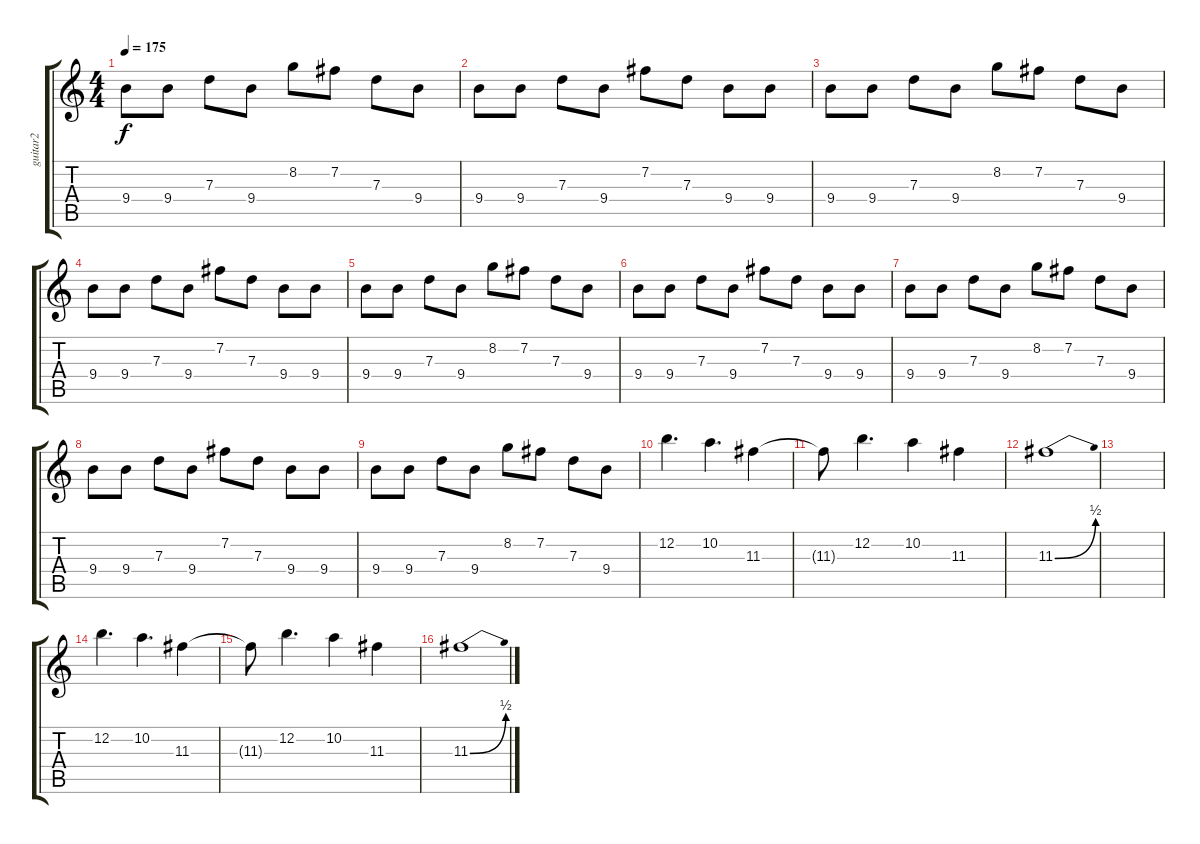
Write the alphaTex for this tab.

\track ("guitar2" "guitar2") {instrument acousticguitarsteel}
\staff {score tabs}
\tuning (E4 B3 G3 D3 A2 E2) {hide}
\ts (4 4)
\tempo 175
\clef g2
\ks c
9.4.8{dy f} 9.4.8 7.3.8 9.4.8 8.2.8 7.2.8 7.3.8 9.4.8 |
9.4.8 9.4.8 7.3.8 9.4.8 7.2.8 7.3.8 9.4.8 9.4.8 |
9.4.8 9.4.8 7.3.8 9.4.8 8.2.8 7.2.8 7.3.8 9.4.8 |
9.4.8 9.4.8 7.3.8 9.4.8 7.2.8 7.3.8 9.4.8 9.4.8 |
9.4.8 9.4.8 7.3.8 9.4.8 8.2.8 7.2.8 7.3.8 9.4.8 |
9.4.8 9.4.8 7.3.8 9.4.8 7.2.8 7.3.8 9.4.8 9.4.8 |
9.4.8 9.4.8 7.3.8 9.4.8 8.2.8 7.2.8 7.3.8 9.4.8 |
9.4.8 9.4.8 7.3.8 9.4.8 7.2.8 7.3.8 9.4.8 9.4.8 |
9.4.8 9.4.8 7.3.8 9.4.8 8.2.8 7.2.8 7.3.8 9.4.8 |
12.2.4{d} 10.2.4{d} 11.3.4 |
11.3{t}.8 12.2.4{d} 10.2.4 11.3.4 |
11.3{be (bend 0 0 60 2)}.1 |
|
12.2.4{d} 10.2.4{d} 11.3.4 |
11.3{t}.8 12.2.4{d} 10.2.4 11.3.4 |
11.3{be (bend 0 0 60 2)}.1
